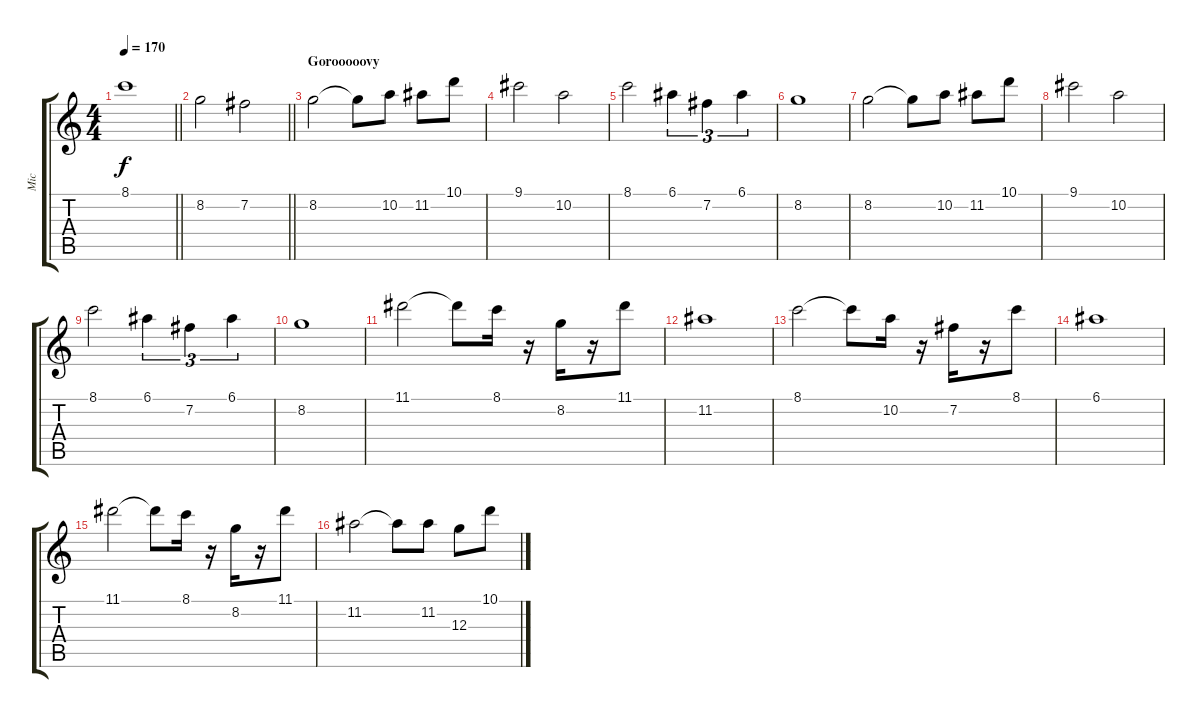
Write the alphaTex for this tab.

\track ("Mic" "Mic") {instrument distortionguitar}
\staff {score tabs}
\tuning (E4 B3 G3 D3 A2 E2) {hide}
\ts (4 4)
\tempo 170
\clef g2
\barLineRight lightlight
\ks c
8.1.1{dy f} |
\barLineRight lightlight
8.2.2 7.2.2 |
\section ("" "Gorooooovy")
8.2.2 8.2{t}.8 10.2.8 11.2.8 10.1.8 |
9.1.2 10.2.2 |
8.1.2 6.1.4{tu (3 2)} 7.2.4{tu (3 2)} 6.1.4{tu (3 2)} |
8.2.1 |
8.2.2 8.2{t}.8 10.2.8 11.2.8 10.1.8 |
9.1.2 10.2.2 |
8.1.2 6.1.4{tu (3 2)} 7.2.4{tu (3 2)} 6.1.4{tu (3 2)} |
8.2.1 |
11.1.2 11.1{t}.8 8.1.16 r.16 8.2.16 r.16 11.1.8 |
11.2.1 |
8.1.2 8.1{t}.8 10.2.16 r.16 7.2.16 r.16 8.1.8 |
6.1.1 |
11.1.2 11.1{t}.8 8.1.16 r.16 8.2.16 r.16 11.1.8 |
11.2.2 11.2{t}.8 11.2.8 12.3.8 10.1.8
